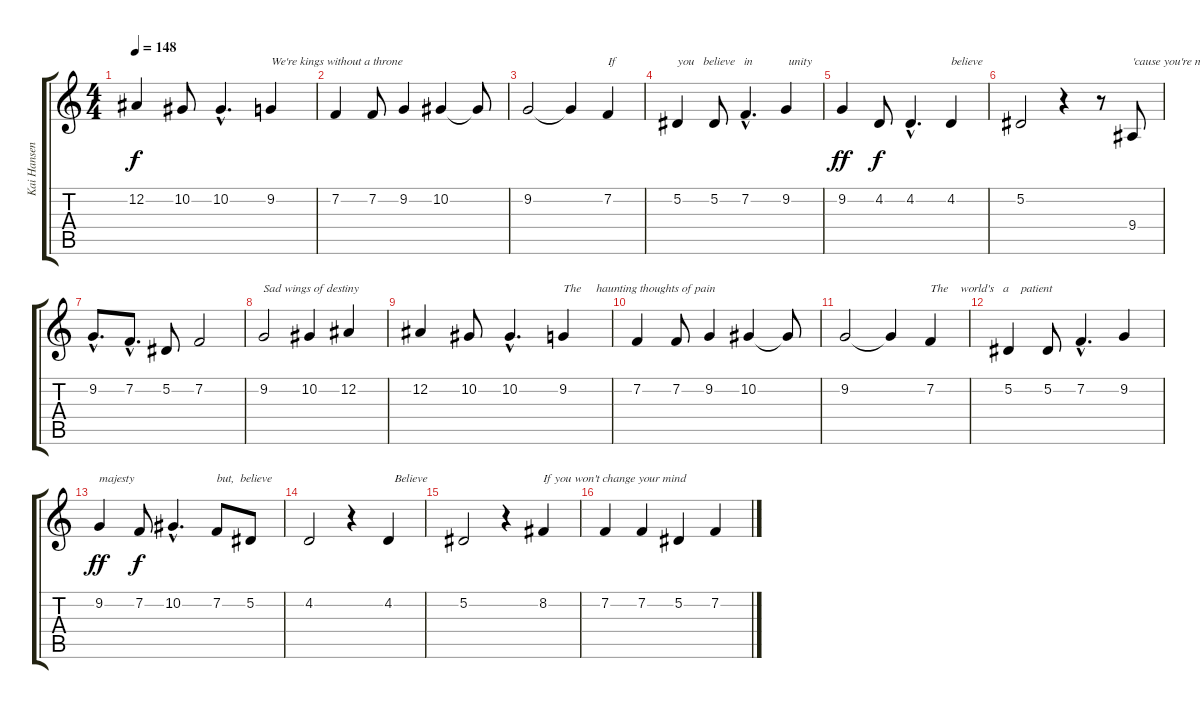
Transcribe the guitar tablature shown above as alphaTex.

\track ("Kai Hansen<Vocal>" "Kai Hansen") {instrument lead5charang}
\staff {score tabs}
\tuning (Eb4 Bb3 Gb3 Db3 Ab2 Eb2) {hide}
\ts (4 4)
\tempo 148
\clef g2
\ks c
12.2.4{dy f} 10.2.8 10.2{hac}.4{d} 9.2.4{txt "We're kings without a throne"} |
7.2.4 7.2.8 9.2.4 10.2.4 10.2{t}.8 |
9.2.2 9.2{t}.4 7.2.4{txt "If"} |
5.2.4{txt "you   believe   in            unity  "} 5.2.8 7.2{hac}.4{d} 9.2.4 |
9.2.4{dy ff} 4.2.8{dy f} 4.2{hac}.4{d} 4.2.4{txt "believe"} |
5.2.2 r.4 r.8 9.4.8{txt "'cause you're not alone"} |
9.2{hac}.8{d} 7.2{hac}.8{d} 5.2.8 7.2.2 |
9.2.2{txt "Sad wings of destiny"} 10.2.4 12.2.4 |
12.2.4 10.2.8 10.2{hac}.4{d} 9.2.4{txt "The     haunting thoughts of pain"} |
7.2.4 7.2.8 9.2.4 10.2.4 10.2{t}.8 |
9.2.2 9.2{t}.4 7.2.4{txt "The    world's   a    patient "} |
5.2.4 5.2.8 7.2{hac}.4{d} 9.2.4 |
9.2.4{txt "majesty" dy ff} 7.2.8{dy f} 10.2{hac}.4{d} 7.2.8{txt "but,  believe"} 5.2.8 |
4.2.2 r.4 4.2.4{txt "  Believe"} |
5.2.2 r.4 8.2.4{txt "If you won't change your mind"} |
7.2.4 7.2.4 5.2.4 7.2.4
